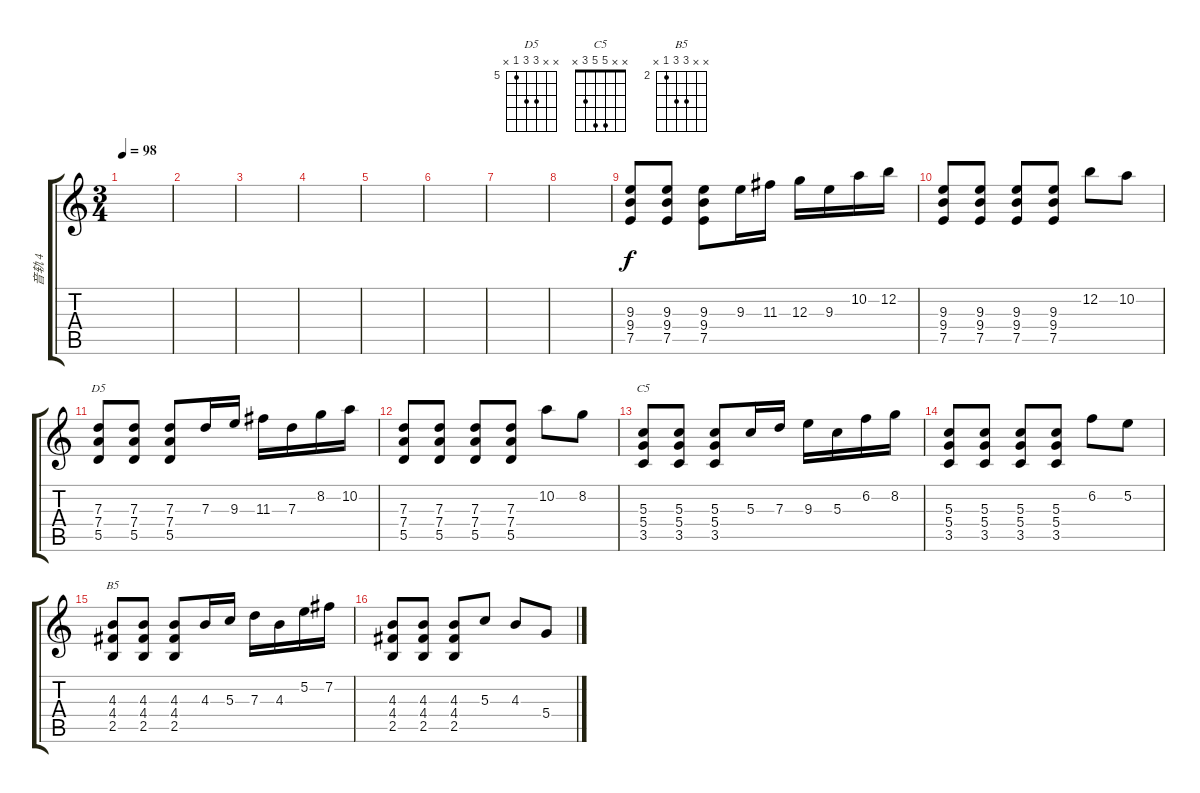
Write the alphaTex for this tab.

\track ("音轨 4" "音轨 4") {instrument distortionguitar}
\staff {score tabs}
\tuning (E4 B3 G3 D3 A2 E2) {hide}
\chord ("D5" x x 7 7 5 x) {firstfret 5}
\chord ("C5" x x 5 5 3 x)
\chord ("B5" x x 4 4 2 x) {firstfret 2}
\ts (3 4)
\tempo 98
\clef g2
\ks c
|
|
|
|
|
|
|
|
(9.3 9.4 7.5).8 (9.3 9.4 7.5).8 (9.3 9.4 7.5).8 9.3.16 11.3.16 12.3.16 9.3.16 10.2.16 12.2.16 |
(9.3 9.4 7.5).8 (9.3 9.4 7.5).8 (9.3 9.4 7.5).8 (9.3 9.4 7.5).8 12.2.8 10.2.8 |
(7.3 7.4 5.5).8{ch "D5"} (7.3 7.4 5.5).8 (7.3 7.4 5.5).8 7.3.16 9.3.16 11.3.16 7.3.16 8.2.16 10.2.16 |
(7.3 7.4 5.5).8 (7.3 7.4 5.5).8 (7.3 7.4 5.5).8 (7.3 7.4 5.5).8 10.2.8 8.2.8 |
(5.3 5.4 3.5).8{ch "C5"} (5.3 5.4 3.5).8 (5.3 5.4 3.5).8 5.3.16 7.3.16 9.3.16 5.3.16 6.2.16 8.2.16 |
(5.3 5.4 3.5).8 (5.3 5.4 3.5).8 (5.3 5.4 3.5).8 (5.3 5.4 3.5).8 6.2.8 5.2.8 |
(4.3 4.4 2.5).8{ch "B5"} (4.3 4.4 2.5).8 (4.3 4.4 2.5).8 4.3.16 5.3.16 7.3.16 4.3.16 5.2.16 7.2.16 |
(4.3 4.4 2.5).8 (4.3 4.4 2.5).8 (4.3 4.4 2.5).8 5.3.8 4.3.8 5.4.8
